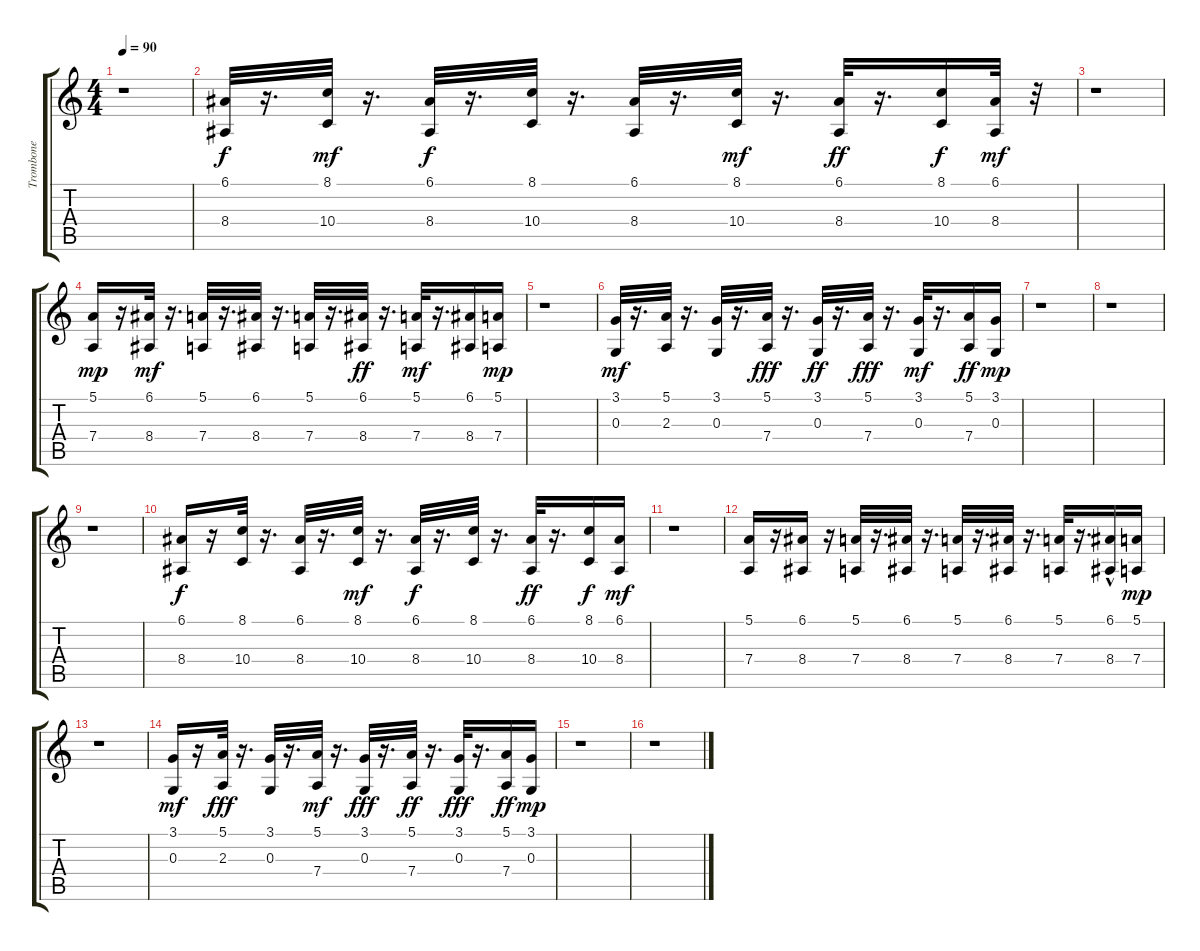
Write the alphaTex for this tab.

\track ("Trombone" "Trombone") {instrument trombone}
\staff {score tabs}
\tuning (E4 B3 G3 D3 A2 E2) {hide}
\ts (4 4)
\tempo 90
\clef g2
\ks c
r.1{dy mp} |
(6.1 8.4).32{dy f} r.16{d} (8.1 10.4).32{dy mf} r.16{d} (6.1 8.4).32{dy f} r.16{d} (8.1 10.4).32 r.16{d} (6.1 8.4).32 r.16{d} (8.1 10.4).32{dy mf} r.16{d} (6.1 8.4).32{dy ff} r.16{d} (8.1 10.4).16{dy f} (6.1 8.4).32{dy mf} r.32 |
r.1 |
(5.1 7.4).16{dy mp} r.16 (6.1 8.4).32{dy mf} r.16{d} (5.1 7.4).32 r.16{d} (6.1 8.4).32 r.16{d} (5.1 7.4).32 r.16{d} (6.1 8.4).32{dy ff} r.16{d} (5.1 7.4).32{dy mf} r.16{d} (6.1 8.4).16 (5.1 7.4).16{dy mp} |
r.1 |
(3.1 0.3).32{dy mf} r.16{d} (5.1 2.3).32 r.16{d} (3.1 0.3).32 r.16{d} (5.1 7.4).32{dy fff} r.16{d} (3.1 0.3).32{dy ff} r.16{d} (5.1 7.4).32{dy fff} r.16{d} (3.1 0.3).32{dy mf} r.16{d} (5.1 7.4).16{dy ff} (3.1 0.3).16{dy mp} |
r.1 |
r.1 |
r.1 |
(6.1 8.4).16{dy f} r.16 (8.1 10.4).32 r.16{d} (6.1 8.4).32 r.16{d} (8.1 10.4).32{dy mf} r.16{d} (6.1 8.4).32{dy f} r.16{d} (8.1 10.4).32 r.16{d} (6.1 8.4).32{dy ff} r.16{d} (8.1 10.4).16{dy f} (6.1 8.4).16{dy mf} |
r.1 |
(5.1 7.4).16 r.16 (6.1 8.4).16 r.16 (5.1 7.4).32 r.16{d} (6.1 8.4).32 r.16{d} (5.1 7.4).32 r.16{d} (6.1 8.4).32 r.16{d} (5.1 7.4).32 r.16{d} (6.1{hac} 8.4).16 (5.1 7.4).16{dy mp} |
r.1 |
(3.1 0.3).16{dy mf} r.16 (5.1 2.3).32{dy fff} r.16{d} (3.1 0.3).32 r.16{d} (5.1 7.4).32{dy mf} r.16{d} (3.1 0.3).32{dy fff} r.16{d} (5.1 7.4).32{dy ff} r.16{d} (3.1 0.3).32{dy fff} r.16{d} (5.1 7.4).16{dy ff} (3.1 0.3).16{dy mp} |
r.1 |
r.1
